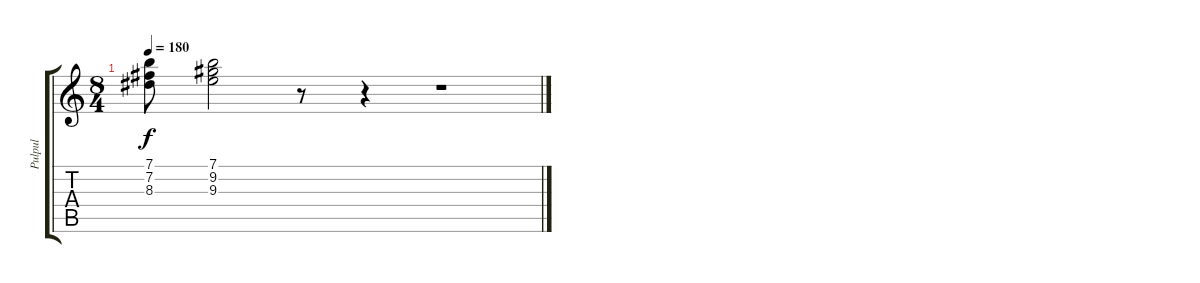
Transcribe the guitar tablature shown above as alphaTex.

\track ("Pulpul" "Pulpul") {instrument electricguitarclean}
\staff {score tabs}
\tuning (E4 B3 G3 D3 A2 E2) {hide}
\ts (8 4)
\tempo 180
\clef g2
\ks c
(7.1 7.2 8.3).8{dy f} (7.1 9.2 9.3).2 r.8 r.4 r.1
